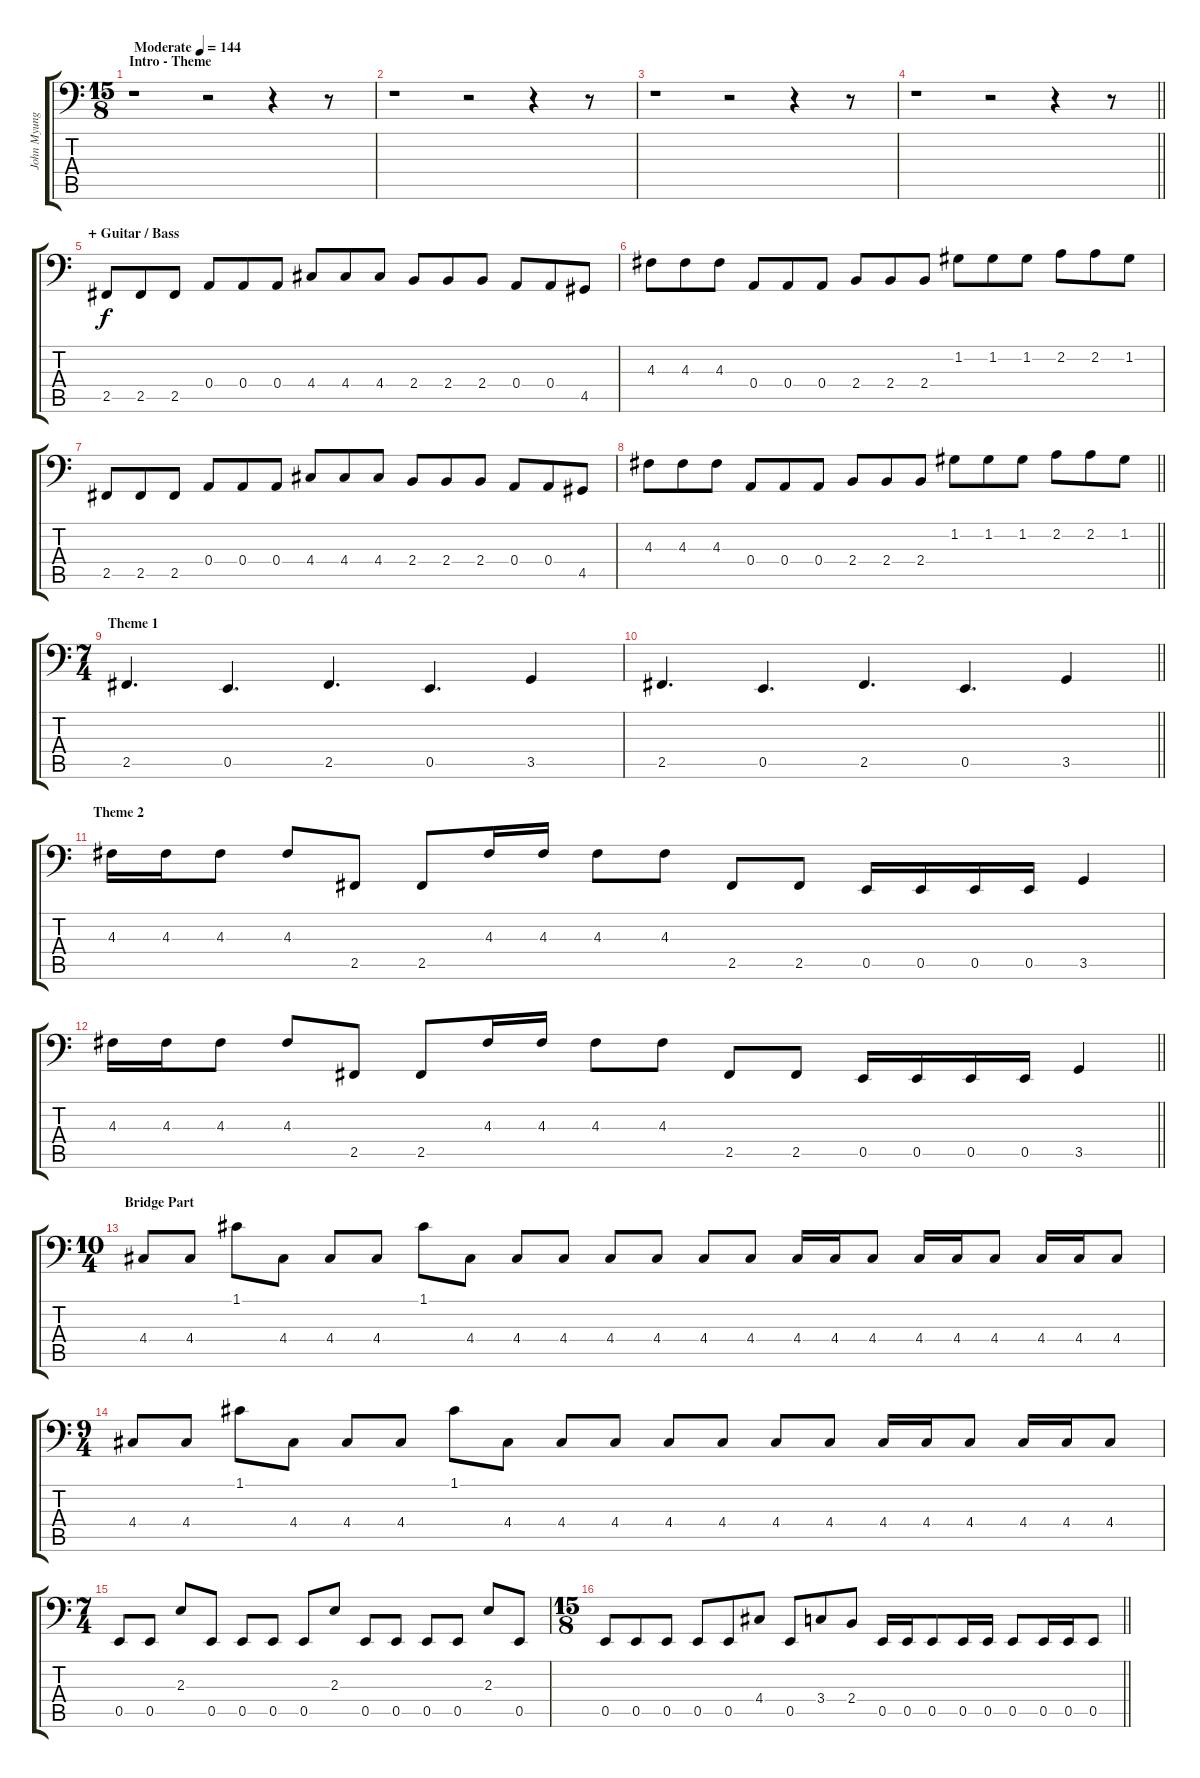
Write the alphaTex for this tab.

\track ("John Myung" "John Myung") {instrument electricbassfinger}
\staff {score tabs}
\tuning (C3 G2 D2 A1 E1 B0) {hide}
\ts (15 8)
\section ("" "Intro - Theme")
\tempo (144 "Moderate")
\clef f4
\ks c
r.1{dy f instrument electricbassfinger} r.2 r.4 r.8 |
r.1 r.2 r.4 r.8 |
r.1 r.2 r.4 r.8 |
\barLineRight lightlight
r.1 r.2 r.4 r.8 |
\section ("" "+ Guitar / Bass")
2.5.8 2.5.8 2.5.8 0.4.8 0.4.8 0.4.8 4.4.8 4.4.8 4.4.8 2.4.8 2.4.8 2.4.8 0.4.8 0.4.8 4.5.8 |
4.3.8 4.3.8 4.3.8 0.4.8 0.4.8 0.4.8 2.4.8 2.4.8 2.4.8 1.2.8 1.2.8 1.2.8 2.2.8 2.2.8 1.2.8 |
2.5.8 2.5.8 2.5.8 0.4.8 0.4.8 0.4.8 4.4.8 4.4.8 4.4.8 2.4.8 2.4.8 2.4.8 0.4.8 0.4.8 4.5.8 |
\barLineRight lightlight
4.3.8 4.3.8 4.3.8 0.4.8 0.4.8 0.4.8 2.4.8 2.4.8 2.4.8 1.2.8 1.2.8 1.2.8 2.2.8 2.2.8 1.2.8 |
\ts (7 4)
\section ("" "Theme 1")
2.5.4{d} 0.5.4{d} 2.5.4{d} 0.5.4{d} 3.5.4 |
\barLineRight lightlight
2.5.4{d} 0.5.4{d} 2.5.4{d} 0.5.4{d} 3.5.4 |
\section ("" "Theme 2")
4.3.16 4.3.16 4.3.8 4.3.8 2.5.8 2.5.8 4.3.16 4.3.16 4.3.8 4.3.8 2.5.8 2.5.8 0.5.16 0.5.16 0.5.16 0.5.16 3.5.4 |
\barLineRight lightlight
4.3.16 4.3.16 4.3.8 4.3.8 2.5.8 2.5.8 4.3.16 4.3.16 4.3.8 4.3.8 2.5.8 2.5.8 0.5.16 0.5.16 0.5.16 0.5.16 3.5.4 |
\ts (10 4)
\section ("" "Bridge Part")
4.4.8 4.4.8 1.1.8 4.4.8 4.4.8 4.4.8 1.1.8 4.4.8 4.4.8 4.4.8 4.4.8 4.4.8 4.4.8 4.4.8 4.4.16 4.4.16 4.4.8 4.4.16 4.4.16 4.4.8 4.4.16 4.4.16 4.4.8 |
\ts (9 4)
4.4.8 4.4.8 1.1.8 4.4.8 4.4.8 4.4.8 1.1.8 4.4.8 4.4.8 4.4.8 4.4.8 4.4.8 4.4.8 4.4.8 4.4.16 4.4.16 4.4.8 4.4.16 4.4.16 4.4.8 |
\ts (7 4)
0.5.8 0.5.8 2.3.8 0.5.8 0.5.8 0.5.8 0.5.8 2.3.8 0.5.8 0.5.8 0.5.8 0.5.8 2.3.8 0.5.8 |
\ts (15 8)
\barLineRight lightlight
0.5.8 0.5.8 0.5.8 0.5.8 0.5.8 4.4.8 0.5.8 3.4.8 2.4.8 0.5.16 0.5.16 0.5.8 0.5.16 0.5.16 0.5.8 0.5.16 0.5.16 0.5.8
